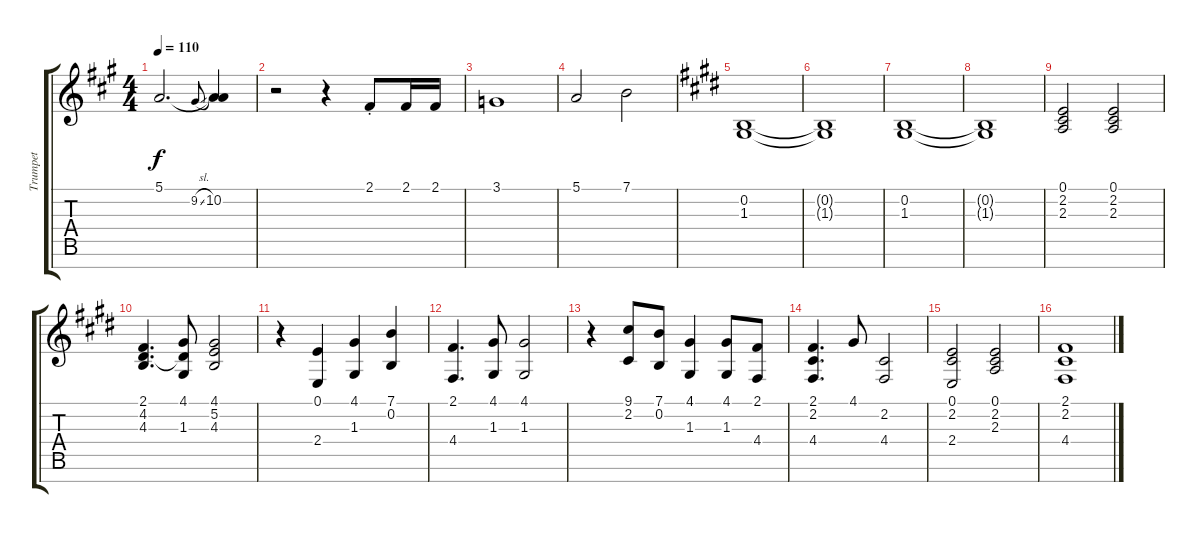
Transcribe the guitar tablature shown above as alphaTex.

\track ("Trumpet" "Trumpet") {instrument brasssection}
\staff {score tabs}
\tuning (E4 B3 G3 D3 A2 E2 B1) {hide}
\ts (4 4)
\tempo 110
\clef g2
\ks f#minor
5.1.2{d dy f} 9.2{sl}.8{gr onbeat} (5.1{t} 10.2).4 |
r.2 r.4 2.1{st}.8 2.1.16 2.1.16 |
3.1.1 |
5.1.2 7.1.2 |
\ks e
(0.2 1.3).1{volume 12} |
(0.2{t} 1.3{t}).1 |
(0.2 1.3).1 |
(0.2{t} 1.3{t}).1 |
(0.1 2.2 2.3).2 (0.1 2.2 2.3).2 |
(2.1 4.2 4.3).4{d} (4.1 4.2{t} 1.3).8 (4.1 5.2 4.3).2 |
r.4 (0.1 2.4).4 (4.1 1.3).4 (7.1 0.2).4 |
(2.1 4.4).4{d} (4.1 1.3).8 (4.1 1.3).2 |
r.4 (9.1 2.2).8 (7.1 0.2).8 (4.1 1.3).4 (4.1 1.3).8 (2.1 4.4).8 |
(2.1 2.2 4.4).4{d} 4.1.8 (2.2 4.4).2 |
(0.1 2.2 2.4).2 (0.1 2.2 2.3).2 |
(2.1 2.2 4.4).1
